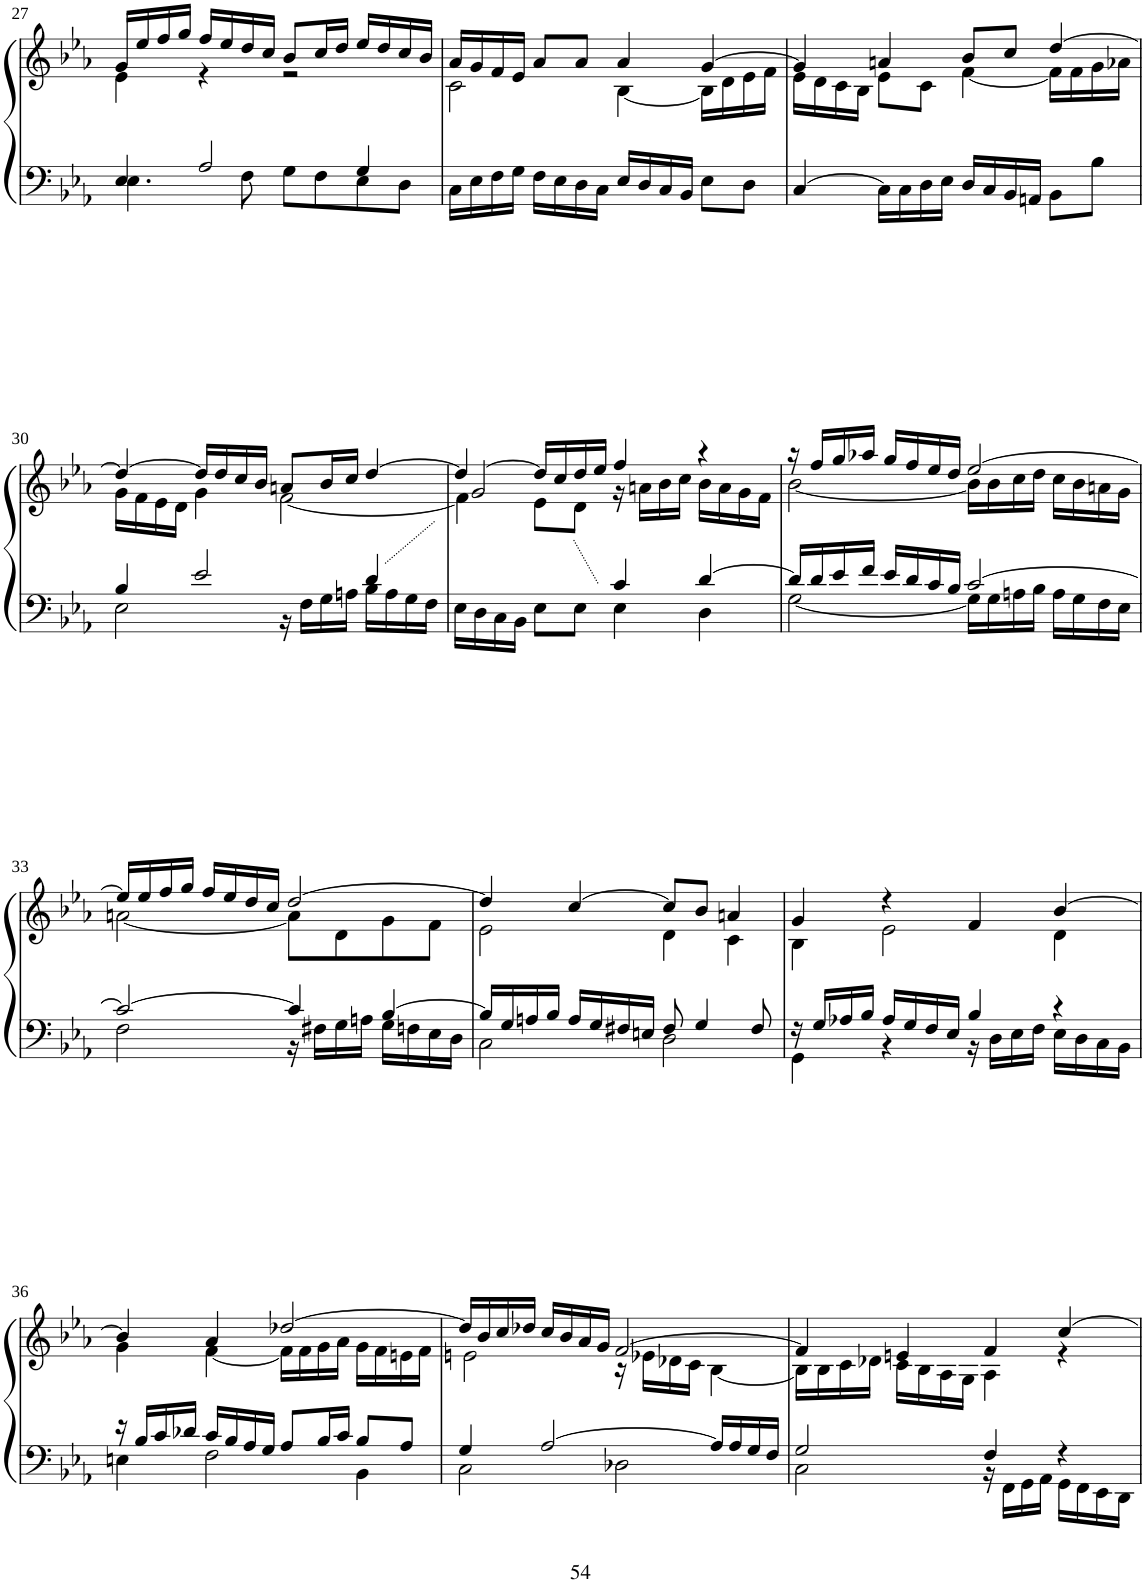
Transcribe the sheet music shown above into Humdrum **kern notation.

**kern	**kern
*part1	*part1
*staff2	*staff1
*I"Piano	*
*I'Pno	*
!!LO:PB:g=z
*clefF4	*clefG2
*k[b-e-a-]	*k[b-e-a-]
*M4/4	*M4/4
*met(c)	*met(c)
=27	=27
*^	*^
4E-/	4.E-\	16g/LL	4e-\
.	.	16ee-/	.
.	.	16ff/	.
.	.	16gg/JJ	.
2A-/	.	16ff/LL	4r
.	.	16ee-/	.
.	8F\	16dd/	.
.	.	16cc/JJ	.
.	8G\L	8b-/L	2r
.	8F\	16cc/L	.
.	.	16dd/JJ	.
4G/	8E-\	16ee-/LL	.
.	.	16dd/	.
.	8D\J	16cc/	.
.	.	16b-/JJ	.
*v	*v	*	*
=28	=28	=28
16C\LL	16a-/LL	2c\
16E-\	16g/	.
16F\	16f/	.
16G\JJ	16e-/JJ	.
16F\LL	8a-/L	.
16E-\	.	.
16D\	8a-/J	.
16C\JJ	.	.
16E-/LL	4a-/	[4B-\
16D/	.	.
16C/	.	.
16BB-/JJ	.	.
8E-\L	[4g/	16B-\LL]
.	.	16d\
8D\J	.	16e-\
.	.	16f\JJ
=29	=29	=29
[4C/	4g/]	16e-\LL
.	.	16d\
.	.	16c\
.	.	16B-\JJ
16C\LL]	4an/	8e-\L
16C\	.	.
16D\	.	8c\J
16E-\JJ	.	.
16D/LL	8b-/L	[4f\
16C/	.	.
16BB-/	8cc/J	.
16AAn/JJ	.	.
8BB-\L	[4dd/	16f\LL]
.	.	16f\
8B-\J	.	16g\
.	.	16a-X\JJ
!!LO:LB:g=z	!!
=30	=30	=30
*^	*	*
4B-/	2E-\	4dd/_	16g\LL
.	.	.	16f\
.	.	.	16e-\
.	.	.	16d\JJ
2e-/	.	16dd/LL]	4g\
.	.	16dd/	.
.	.	16cc/	.
.	.	16b-/JJ	.
.	16r	8an/L	[2f\
.	16F\LL	.	.
.	16G\	16b-/L	.
.	16An\JJ	16cc/JJ	.
4d/	16B-\LL	[4dd/	.
.	16A\	.	.
.	16G\	.	.
.	16F\JJ	.	.
=31	=31	=31	=31
*	*	*	*^
2ryy	16E-\LL	4dd/_	4f\]	2g/
.	16D\	.	.	.
.	16C\	.	.	.
.	16BB-\JJ	.	.	.
.	8E-\L	16dd/LL]	8e-\L	.
.	.	16cc/	.	.
.	8E-\J	16dd/	8d\J	.
.	.	16ee-/JJ	.	.
4c/	4E-\	4ff/	2ryy	16r
.	.	.	.	16an\LL
.	.	.	.	16b-\
.	.	.	.	16cc\JJ
[4d/	4D\	4r	.	16b-\LL
.	.	.	.	16a\
.	.	.	.	16g\
.	.	.	.	16f\JJ
*	*	*	*v	*v
=32	=32	=32	=32
16d/LL]	[2G\	16r	[2b-\
16d/	.	16ff/LL	.
16e-/	.	16gg/	.
16f/JJ	.	16aa-X/JJ	.
16e-/LL	.	16gg/LL	.
16d/	.	16ff/	.
16c/	.	16ee-/	.
16B-/JJ	.	16dd/JJ	.
[2c/	16G\LL]	[2ee-/	16b-\LL]
.	16G\	.	16b-\
.	16An\	.	16cc\
.	16B-\JJ	.	16dd\JJ
.	16A\LL	.	16cc\LL
.	16G\	.	16b-\
.	16F\	.	16an\
.	16E-\JJ	.	16g\JJ
!!LO:LB:g=z	!!
=33	=33	=33	=33
2c/_	2F\	16ee-/LL]	[2an\
.	.	16ee-/	.
.	.	16ff/	.
.	.	16gg/JJ	.
.	.	16ff/LL	.
.	.	16ee-/	.
.	.	16dd/	.
.	.	16cc/JJ	.
4c/]	16r	[2dd/	8a\L]
.	16F#X\LL	.	.
.	16G\	.	8d\
.	16An\JJ	.	.
[4B-/	16G\LL	.	8g\
.	16Fn\	.	.
.	16E-\	.	8f\J
.	16D\JJ	.	.
=34	=34	=34	=34
16B-/LL]	2C\	4dd/]	2e-\
16G/	.	.	.
16An/	.	.	.
16B-/JJ	.	.	.
16A/LL	.	[4cc/	.
16G/	.	.	.
16F#X/	.	.	.
16En/JJ	.	.	.
8F#/	2D\	8cc/L]	4d\
4G/	.	8b-/J	.
.	.	4an/	4c\
8F#/	.	.	.
=35	=35	=35	=35
16r	4GG\	4g/	4B-\
16G/LL	.	.	.
16A-X/	.	.	.
16B-/JJ	.	.	.
16A-/LL	4r	4r	2e-\
16G/	.	.	.
16F/	.	.	.
16E-/JJ	.	.	.
4B-/	16r	4f/	.
.	16D\LL	.	.
.	16E-\	.	.
.	16F\JJ	.	.
4r	16E-\LL	[4b-/	4d\
.	16D\	.	.
.	16C\	.	.
.	16BB-\JJ	.	.
!!LO:LB:g=z	!!
=36	=36	=36	=36
16r	4En\	4b-/]	4g\
16B-/LL	.	.	.
16c/	.	.	.
16d-X/JJ	.	.	.
16c/LL	2F\	4a-/	[4f\
16B-/	.	.	.
16A-/	.	.	.
16G/JJ	.	.	.
8A-/L	.	[2dd-X/	16f\LL]
.	.	.	16f\
16B-/L	.	.	16g\
16c/JJ	.	.	16a-\JJ
8B-/L	4BB-\	.	16g\LL
.	.	.	16f\
8A-/J	.	.	16en\
.	.	.	16f\JJ
=37	=37	=37	=37
4G/	2C\	16dd-/LL]	2en\
.	.	16b-/	.
.	.	16cc/	.
.	.	16dd-X/JJ	.
[2A-/	.	16cc/LL	.
.	.	16b-/	.
.	.	16a-/	.
.	.	16g/JJ	.
.	2D-X\	[2f/	16r
.	.	.	16e-X\LL
.	.	.	16d-X\
.	.	.	16c\JJ
16A-/LL]	.	.	[4B-\
16A-/	.	.	.
16G/	.	.	.
16F/JJ	.	.	.
=38	=38	=38	=38
2G/	2C\	4f/]	16B-\LL]
.	.	.	16B-\
.	.	.	16c\
.	.	.	16d-X\JJ
.	.	4en/	16c\LL
.	.	.	16B-\
.	.	.	16A-\
.	.	.	16G\JJ
4F/	16r	4f/	4A-\
.	16FF\LL	.	.
.	16GG\	.	.
.	16AA-\JJ	.	.
4r	16GG\LL	[4cc/	4r
.	16FF\	.	.
.	16EE-\	.	.
.	16DD\JJ	.	.
*v	*v	*	*
*	*v	*v
=	=
*-	*-
